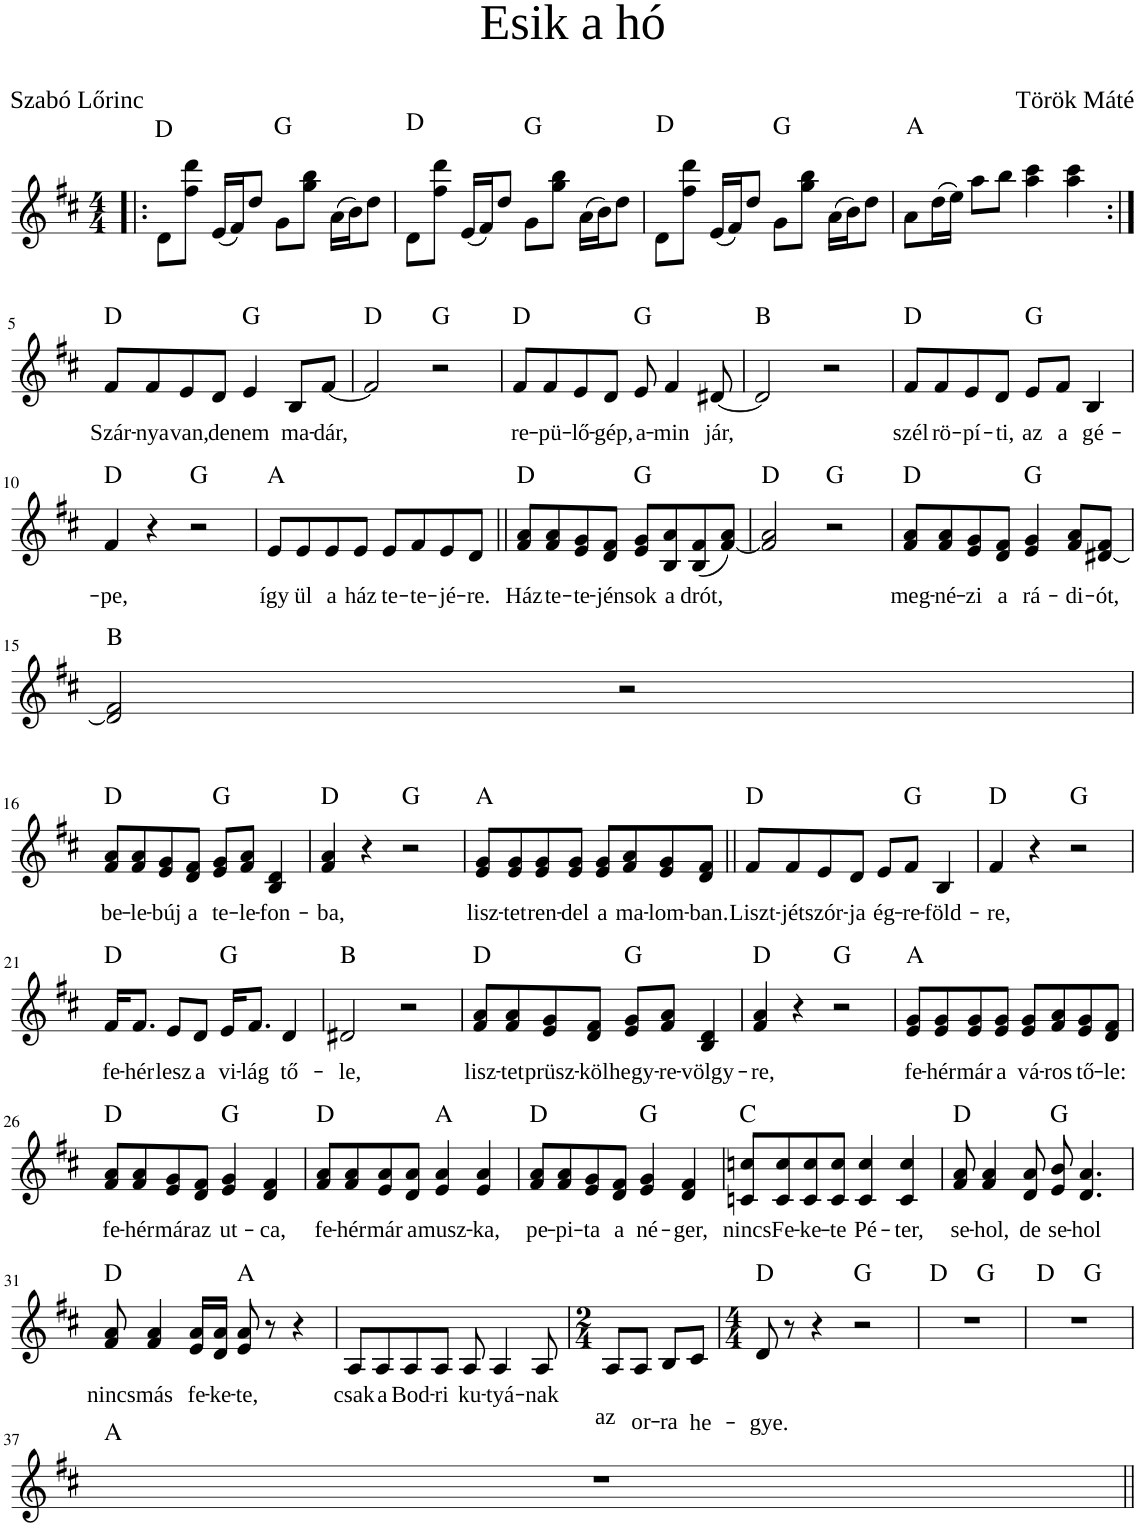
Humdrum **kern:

**kern	**text	**harte
*part1	*part1	*part1
*staff1	*staff1	*
*I"Voice	*	*
*clefG2	*	*
*k[f#c#]	*	*
*M4/4	*	*
=1!|:	=1!|:	=1!|:
!	!	!LO:H:kt=N.C.
8d\L	.	N
8ff#\ 8ddd\J	.	.
(16e/LL	.	.
16f#/J)	.	.
8dd/J	.	.
!	!	!LO:H:kt=N.C.
8g\L	.	N
8gg\ 8bb\J	.	.
(16a\LL	.	.
16b\J)	.	.
8dd\J	.	.
=2	=2	=2
!	!	!LO:H:kt=N.C.
8d\L	.	N
8ff#\ 8ddd\J	.	.
(16e/LL	.	.
16f#/J)	.	.
8dd/J	.	.
!	!	!LO:H:kt=N.C.
8g\L	.	N
8gg\ 8bb\J	.	.
(16a\LL	.	.
16b\J)	.	.
8dd\J	.	.
=3	=3	=3
!	!	!LO:H:kt=N.C.
8d\L	.	N
8ff#\ 8ddd\J	.	.
(16e/LL	.	.
16f#/J)	.	.
8dd/J	.	.
!	!	!LO:H:kt=N.C.
8g\L	.	N
8gg\ 8bb\J	.	.
(16a\LL	.	.
16b\J)	.	.
8dd\J	.	.
=4	=4	=4
!	!	!LO:H:kt=N.C.
8a\L	.	N
(16dd\L	.	.
16ee\JJ)	.	.
8aa\L	.	.
8bb\J	.	.
4aa\ 4ccc#\	.	.
4aa\ 4ccc#\	.	.
!!LO:LB:g=z
=5:|!	=5:|!	=5:|!
!	!LO:LY:b	!LO:H:kt=N.C.
8f#/L	Szár-	N
!	!LO:LY:b	!
8f#/	-nya	.
!	!LO:LY:b	!
8e/	van,	.
!	!LO:LY:b	!
8d/J	de	.
!	!LO:LY:b	!LO:H:kt=N.C.
4e/	nem	N
!	!LO:LY:b	!
8B/L	ma-	.
!	!LO:LY:b	!
[8f#/J	-dár,	.
=6	=6	=6
!	!	!LO:H:kt=N.C.
2f#/]	.	N
!	!	!LO:H:kt=N.C.
2r	.	N
=7	=7	=7
!	!LO:LY:b	!LO:H:kt=N.C.
8f#/L	re-	N
!	!LO:LY:b	!
8f#/	-pü-	.
!	!LO:LY:b	!
8e/	-lő-	.
!	!LO:LY:b	!
8d/J	-gép,	.
!	!LO:LY:b	!LO:H:kt=N.C.
8e/	a-	N
!	!LO:LY:b	!
4f#/	-min	.
!	!LO:LY:b	!
[8d#X/	jár,	.
=8	=8	=8
!	!	!LO:H:kt=N.C.
2d#/]	.	N
2r	.	.
=9	=9	=9
!	!LO:LY:b	!LO:H:kt=N.C.
8f#/L	szél	N
!	!LO:LY:b	!
8f#/	rö-	.
!	!LO:LY:b	!
8e/	-pí-	.
!	!LO:LY:b	!
8d/J	-ti,	.
!	!LO:LY:b	!LO:H:kt=N.C.
8e/L	az	N
!	!LO:LY:b	!
8f#/J	a	.
!	!LO:LY:b	!
4B/	gé-	.
!!LO:LB:g=z
=10	=10	=10
!	!LO:LY:b	!LO:H:kt=N.C.
4f#/	-pe,	N
4r	.	.
!	!	!LO:H:kt=N.C.
2r	.	N
=11	=11	=11
!	!LO:LY:b	!LO:H:kt=N.C.
8e/L	így	N
!	!LO:LY:b	!
8e/	ül	.
!	!LO:LY:b	!
8e/	a	.
!	!LO:LY:b	!
8e/J	ház	.
!	!LO:LY:b	!
8e/L	te-	.
!	!LO:LY:b	!
8f#/	-te-	.
!	!LO:LY:b	!
8e/	-jé-	.
!	!LO:LY:b	!
8d/J	-re.	.
=12||	=12||	=12||
!	!LO:LY:b	!LO:H:kt=N.C.
8f#/ 8a/L	Ház	N
!	!LO:LY:b	!
8f#/ 8a/	te-	.
!	!LO:LY:b	!
8e/ 8g/	-te-	.
!	!LO:LY:b	!
8d/ 8f#/J	-jén	.
!	!LO:LY:b	!LO:H:kt=N.C.
8e/ 8g/L	sok	N
!	!LO:LY:b	!
8B/ 8a/	a	.
!	!LO:LY:b	!
(8B/ 8f#/	drót,	.
[8f#/ 8a/J)	.	.
=13	=13	=13
!	!	!LO:H:kt=N.C.
2f#/] 2a/	.	N
!	!	!LO:H:kt=N.C.
2r	.	N
=14	=14	=14
!	!LO:LY:b	!LO:H:kt=N.C.
8f#/ 8a/L	meg-	N
!	!LO:LY:b	!
8f#/ 8a/	-né-	.
!	!LO:LY:b	!
8e/ 8g/	-zi	.
!	!LO:LY:b	!
8d/ 8f#/J	a	.
!	!LO:LY:b	!LO:H:kt=N.C.
4e/ 4g/	rá-	N
!	!LO:LY:b	!
8f#/ 8a/L	-di-	.
!	!LO:LY:b	!
[8d#X/ 8f#/J	-ót,	.
!!LO:LB:g=z
=15	=15	=15
!	!	!LO:H:kt=N.C.
2d#/] 2f#/	.	N
2r	.	.
!!LO:LB:g=z
=16	=16	=16
!	!LO:LY:b	!LO:H:kt=N.C.
8f#/ 8a/L	be-	N
!	!LO:LY:b	!
8f#/ 8a/	-le-	.
!	!LO:LY:b	!
8e/ 8g/	-búj	.
!	!LO:LY:b	!
8d/ 8f#/J	a	.
!	!LO:LY:b	!LO:H:kt=N.C.
8e/ 8g/L	te-	N
!	!LO:LY:b	!
8f#/ 8a/J	-le-	.
!	!LO:LY:b	!
4B/ 4d/	-fon-	.
=17	=17	=17
!	!LO:LY:b	!LO:H:kt=N.C.
4f#/ 4a/	-ba,	N
4r	.	.
!	!	!LO:H:kt=N.C.
2r	.	N
=18	=18	=18
!	!LO:LY:b	!LO:H:kt=N.C.
8e/ 8g/L	lisz-	N
!	!LO:LY:b	!
8e/ 8g/	-tet	.
!	!LO:LY:b	!
8e/ 8g/	ren-	.
!	!LO:LY:b	!
8e/ 8g/J	-del	.
!	!LO:LY:b	!
8e/ 8g/L	a	.
!	!LO:LY:b	!
8f#/ 8a/	ma-	.
!	!LO:LY:b	!
8e/ 8g/	-lom-	.
!	!LO:LY:b	!
8d/ 8f#/J	-ban.	.
=19||	=19||	=19||
!	!LO:LY:b	!LO:H:kt=N.C.
8f#/L	Liszt-	N
!	!LO:LY:b	!
8f#/	-jét	.
!	!LO:LY:b	!
8e/	szór-	.
!	!LO:LY:b	!
8d/J	-ja	.
!	!LO:LY:b	!
8e/L	ég-	.
!	!LO:LY:b	!LO:H:kt=N.C.
8f#/J	-re-	N
!	!LO:LY:b	!
4B/	-föld-	.
=20	=20	=20
!	!LO:LY:b	!LO:H:kt=N.C.
4f#/	-re,	N
4r	.	.
!	!	!LO:H:kt=N.C.
2r	.	N
!!LO:LB:g=z
=21	=21	=21
!	!LO:LY:b	!LO:H:kt=N.C.
16f#/KL	fe-	N
!	!LO:LY:b	!
8.f#/J	-hér	.
!	!LO:LY:b	!
8e/L	lesz	.
!	!LO:LY:b	!
8d/J	a	.
!	!LO:LY:b	!LO:H:kt=N.C.
16e/KL	vi-	N
!	!LO:LY:b	!
8.f#/J	-lág	.
!	!LO:LY:b	!
4d/	tő-	.
=22	=22	=22
!	!LO:LY:b	!LO:H:kt=N.C.
2d#X/	-le,	N
2r	.	.
=23	=23	=23
!	!LO:LY:b	!LO:H:kt=N.C.
8f#/ 8a/L	lisz-	N
!	!LO:LY:b	!
8f#/ 8a/	-tet	.
!	!LO:LY:b	!
8e/ 8g/	prüsz-	.
!	!LO:LY:b	!
8d/ 8f#/J	-köl	.
!	!LO:LY:b	!LO:H:kt=N.C.
8e/ 8g/L	hegy-	N
!	!LO:LY:b	!
8f#/ 8a/J	-re-	.
!	!LO:LY:b	!
4B/ 4d/	-völgy-	.
=24	=24	=24
!	!LO:LY:b	!LO:H:kt=N.C.
4f#/ 4a/	-re,	N
4r	.	.
!	!	!LO:H:kt=N.C.
2r	.	N
=25	=25	=25
!	!LO:LY:b	!LO:H:kt=N.C.
8e/ 8g/L	fe-	N
!	!LO:LY:b	!
8e/ 8g/	-hér	.
!	!LO:LY:b	!
8e/ 8g/	már	.
!	!LO:LY:b	!
8e/ 8g/J	a	.
!	!LO:LY:b	!
8e/ 8g/L	vá-	.
!	!LO:LY:b	!
8f#/ 8a/	-ros	.
!	!LO:LY:b	!
8e/ 8g/	tő-	.
!	!LO:LY:b	!
8d/ 8f#/J	-le:	.
!!LO:LB:g=z
=26	=26	=26
!	!LO:LY:b	!LO:H:kt=N.C.
8f#/ 8a/L	fe-	N
!	!LO:LY:b	!
8f#/ 8a/	-hér	.
!	!LO:LY:b	!
8e/ 8g/	már	.
!	!LO:LY:b	!
8d/ 8f#/J	az	.
!	!LO:LY:b	!LO:H:kt=N.C.
4e/ 4g/	ut-	N
!	!LO:LY:b	!
4d/ 4f#/	-ca,	.
=27	=27	=27
!	!LO:LY:b	!LO:H:kt=N.C.
8f#/ 8a/L	fe-	N
!	!LO:LY:b	!
8f#/ 8a/	-hér	.
!	!LO:LY:b	!
8e/ 8a/	már	.
!	!LO:LY:b	!
8d/ 8a/J	a	.
!	!LO:LY:b	!LO:H:kt=N.C.
4e/ 4a/	musz-	N
!	!LO:LY:b	!
4e/ 4a/	-ka,	.
=28	=28	=28
!	!LO:LY:b	!LO:H:kt=N.C.
8f#/ 8a/L	pe-	N
!	!LO:LY:b	!
8f#/ 8a/	-pi-	.
!	!LO:LY:b	!
8e/ 8g/	-ta	.
!	!LO:LY:b	!
8d/ 8f#/J	a	.
!	!LO:LY:b	!LO:H:kt=N.C.
4e/ 4g/	né-	N
!	!LO:LY:b	!
4d/ 4f#/	-ger,	.
=29	=29	=29
!	!LO:LY:b	!LO:H:kt=N.C.
8cn/ 8ccn/L	nincs	N
!	!LO:LY:b	!
8c/ 8cc/	Fe-	.
!	!LO:LY:b	!
8c/ 8cc/	-ke-	.
!	!LO:LY:b	!
8c/ 8cc/J	-te	.
!	!LO:LY:b	!
4c/ 4cc/	Pé-	.
!	!LO:LY:b	!
4c/ 4cc/	-ter,	.
=30	=30	=30
!	!LO:LY:b	!LO:H:kt=N.C.
8f#/ 8a/	se-	N
!	!LO:LY:b	!
4f#/ 4a/	-hol,	.
!	!LO:LY:b	!
8d/ 8a/	de	.
!	!LO:LY:b	!LO:H:kt=N.C.
8e/ 8b/	se-	N
!	!LO:LY:b	!
4.d/ 4.a/	-hol	.
!!LO:LB:g=z
=31	=31	=31
!	!LO:LY:b	!LO:H:kt=N.C.
8f#/ 8a/	nincs	N
!	!LO:LY:b	!
4f#/ 4a/	más	.
!	!LO:LY:b	!
16e/ 16a/LL	fe-	.
!	!LO:LY:b	!
16d/ 16a/JJ	-ke-	.
!	!LO:LY:b	!LO:H:kt=N.C.
8e/ 8a/	-te,	N
8r	.	.
4r	.	.
=32	=32	=32
!	!LO:LY:b	!
8A/L	csak	.
!	!LO:LY:b	!
8A/	a	.
!	!LO:LY:b	!
8A/	Bod-	.
!	!LO:LY:b	!
8A/J	-ri	.
!	!LO:LY:b	!
8A/	ku-	.
!	!LO:LY:b	!
4A/	-tyá-	.
!	!LO:LY:b	!
8A/	-nak	.
=33	=33	=33
*M2/4	*	*
!	!LO:LY:b	!
8A/L	az	.
!	!LO:LY:b	!
8A/J	or-	.
!	!LO:LY:b	!
8B/L	-ra	.
!	!LO:LY:b	!
8c#/J	he-	.
=34	=34	=34
*M4/4	*	*
!	!LO:LY:b	!LO:H:kt=N.C.
8d/	-gye.	N
8r	.	.
4r	.	.
!	!	!LO:H:kt=N.C.
2r	.	N
=35	=35	=35
!	!	!LO:H:kt=N.C.
*^	*	*
1r	2ryy	.	N
!	!	!	!LO:H:kt=N.C.
.	2ryy	.	N
=36	=36	=36	=36
!	!	!	!LO:H:kt=N.C.
1r	2ryy	.	N
!	!	!	!LO:H:kt=N.C.
.	2ryy	.	N
!!LO:LB:g=z	!!
=37	=37	=37	=37
!	!	!	!LO:H:kt=N.C.
*v	*v	*	*
1r	.	N
=||	=||	=||
*-	*-	*-
